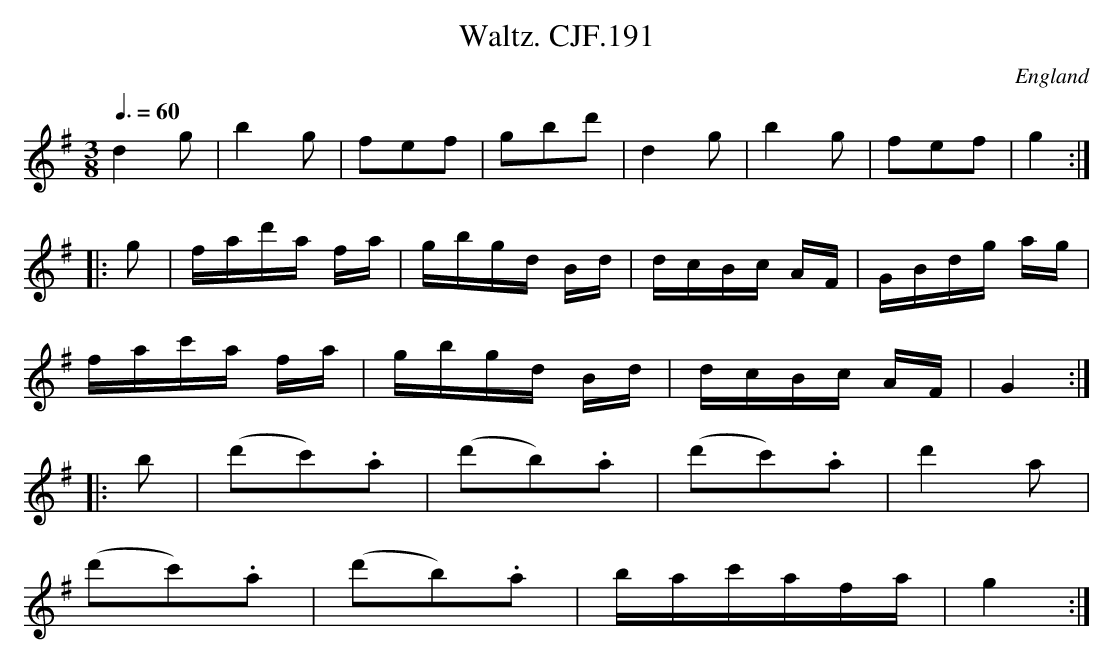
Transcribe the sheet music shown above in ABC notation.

X:1
T:Waltz. CJF.191
L:1/16
M:3/8
O:England
Q:3/8=60
K:G
d4g2|b4g2|f2e2f2|g2b2d'2|\
d4g2|b4g2|f2e2f2|g4:|!
|:g2|fad'a fa|gbgd Bd|dcBc AF|GBdg ag|!
fac'a fa|gbgd Bd|dcBc AF|G4:|!
|:b2|(d'2c'2).a2|(d'2b2).a2|(d'2c'2).a2|d'4a2|!
(d'2c'2).a2|(d'2b2).a2|bac'afa|g4:|
